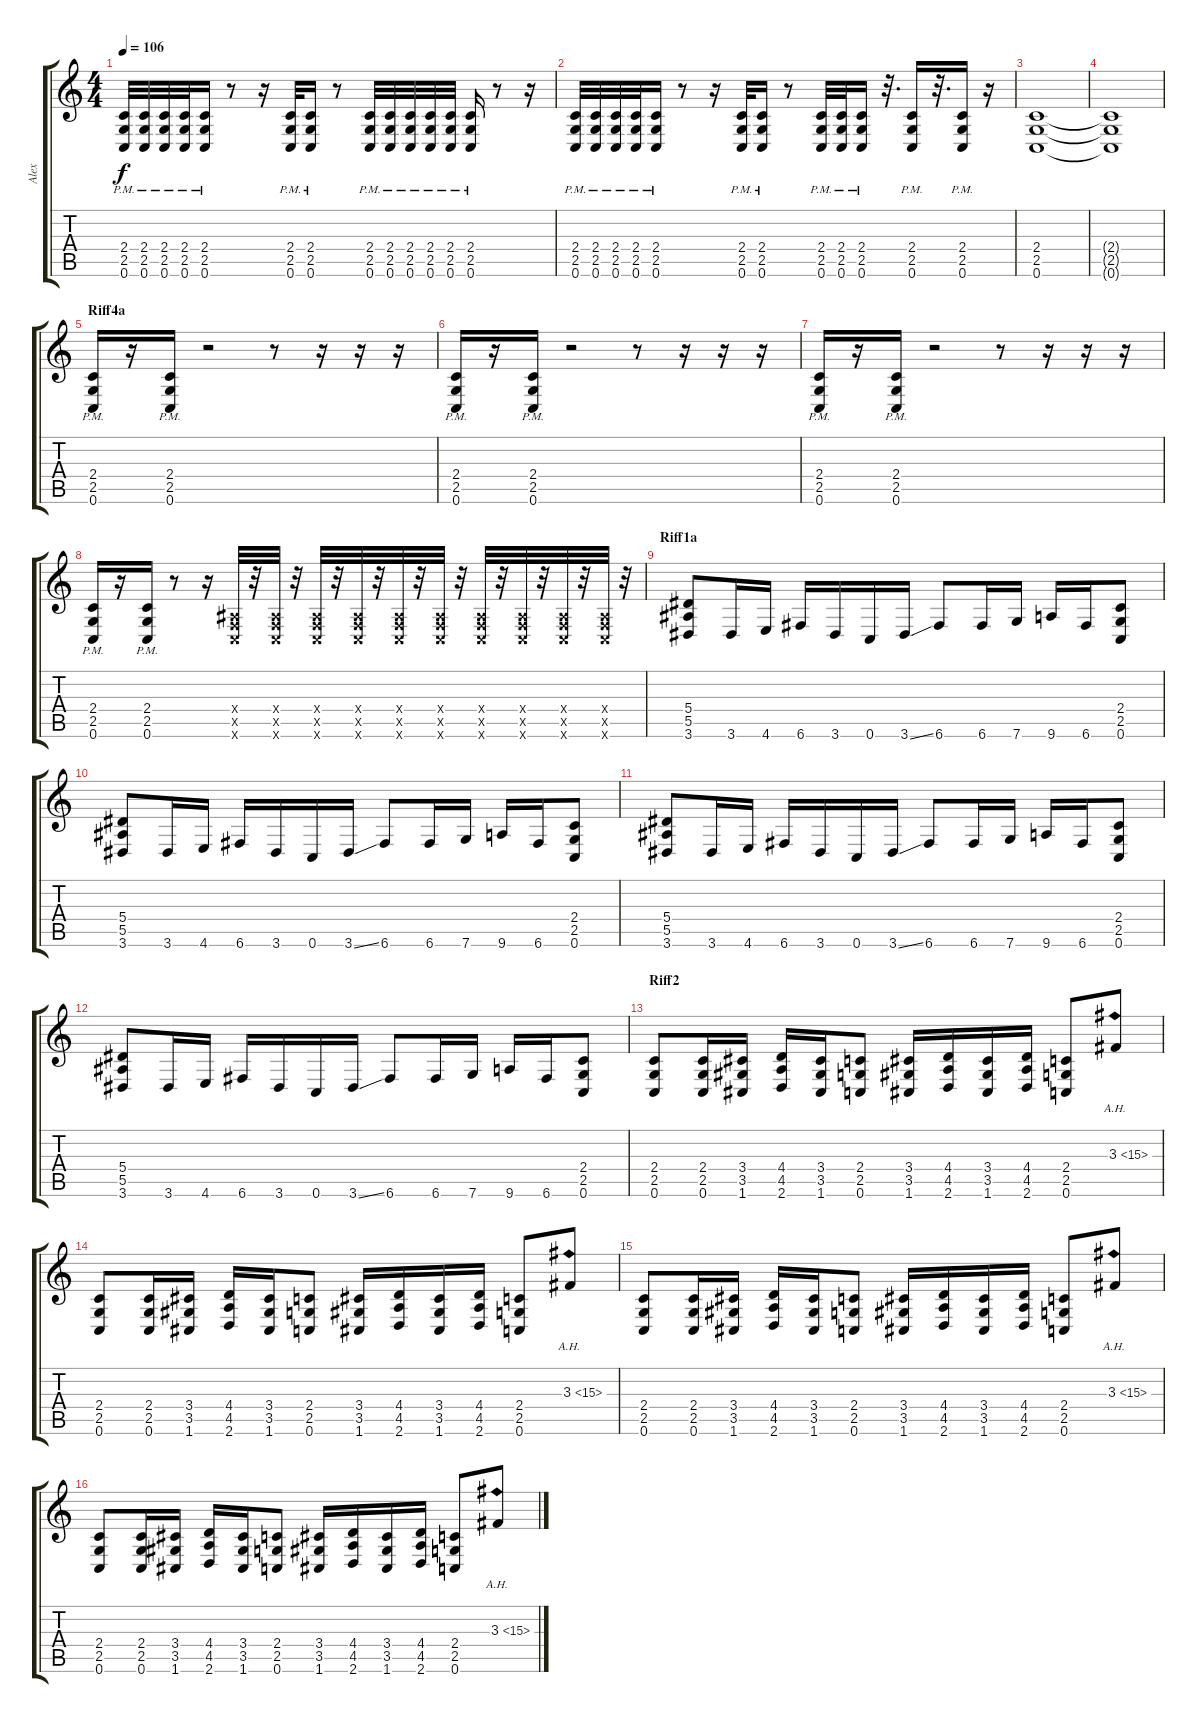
\track ("Alex" "Alex") {instrument overdrivenguitar}
\staff {score tabs}
\tuning (C4 G3 Eb3 Bb2 F2 C2) {hide}
\ts (4 4)
\tempo 106
\clef g2
\ks c
(2.4{pm} 2.5 0.6).32{dy f} (2.4{pm} 2.5 0.6).32 (2.4{pm} 2.5 0.6).32 (2.4{pm} 2.5 0.6).32 (2.4{pm} 2.5 0.6).16 r.8 r.16 (2.4{pm} 2.5 0.6).32 (2.4{pm} 2.5 0.6).16 r.8 (2.4{pm} 2.5 0.6).32 (2.4{pm} 2.5 0.6).32 (2.4{pm} 2.5 0.6).32 (2.4{pm} 2.5 0.6).32 (2.4{pm} 2.5 0.6).32 (2.4{pm} 2.5 0.6).16 r.8 r.16 |
(2.4{pm} 2.5 0.6).32 (2.4{pm} 2.5 0.6).32 (2.4{pm} 2.5 0.6).32 (2.4{pm} 2.5 0.6).32 (2.4{pm} 2.5 0.6).16 r.8 r.16 (2.4{pm} 2.5 0.6).32 (2.4{pm} 2.5 0.6).16 r.8 (2.4{pm} 2.5 0.6).32 (2.4{pm} 2.5 0.6).32 (2.4{pm} 2.5 0.6).16 r.32{d} (2.4{pm} 2.5 0.6).16 r.32{d} (2.4{pm} 2.5 0.6).16 r.16 |
(2.4 2.5 0.6).1 |
(2.4{t} 2.5{t} 0.6{t}).1 |
\section ("" "Riff4a")
(2.4 2.5{pm} 0.6).16 r.16 (2.4 2.5{pm} 0.6).16 r.2 r.8 r.16 r.16 r.16 |
(2.4 2.5{pm} 0.6).16 r.16 (2.4 2.5{pm} 0.6).16 r.2 r.8 r.16 r.16 r.16 |
(2.4 2.5{pm} 0.6).16 r.16 (2.4 2.5{pm} 0.6).16 r.2 r.8 r.16 r.16 r.16 |
(2.4 2.5{pm} 0.6).16 r.16 (2.4 2.5{pm} 0.6).16 r.8 r.16 (0.4{x} 0.5{x} 0.6{x}).32 r.32 (0.4{x} 0.5{x} 0.6{x}).32 r.32 (0.4{x} 0.5{x} 0.6{x}).32 r.32 (0.4{x} 0.5{x} 0.6{x}).32 r.32 (0.4{x} 0.5{x} 0.6{x}).32 r.32 (0.4{x} 0.5{x} 0.6{x}).32 r.32 (0.4{x} 0.5{x} 0.6{x}).32 r.32 (0.4{x} 0.5{x} 0.6{x}).32 r.32 (0.4{x} 0.5{x} 0.6{x}).32 r.32 (0.4{x} 0.5{x} 0.6{x}).32 r.32 |
\section ("" "Riff1a")
(5.4 5.5 3.6).8 3.6.16 4.6.16 6.6.16 3.6.16 0.6.16 3.6{ss}.16 6.6.8 6.6.16 7.6.16 9.6.16 6.6.16 (2.4 2.5 0.6).8 |
(5.4 5.5 3.6).8 3.6.16 4.6.16 6.6.16 3.6.16 0.6.16 3.6{ss}.16 6.6.8 6.6.16 7.6.16 9.6.16 6.6.16 (2.4 2.5 0.6).8 |
(5.4 5.5 3.6).8 3.6.16 4.6.16 6.6.16 3.6.16 0.6.16 3.6{ss}.16 6.6.8 6.6.16 7.6.16 9.6.16 6.6.16 (2.4 2.5 0.6).8 |
(5.4 5.5 3.6).8 3.6.16 4.6.16 6.6.16 3.6.16 0.6.16 3.6{ss}.16 6.6.8 6.6.16 7.6.16 9.6.16 6.6.16 (2.4 2.5 0.6).8 |
\section ("" "Riff2")
(2.4 2.5 0.6).8 (2.4 2.5 0.6).16 (3.4 3.5 1.6).16 (4.4 4.5 2.6).16 (3.4 3.5 1.6).16 (2.4 2.5 0.6).8 (3.4 3.5 1.6).16 (4.4 4.5 2.6).16 (3.4 3.5 1.6).16 (4.4 4.5 2.6).16 (2.4 2.5 0.6).8 3.3{ah 12}.8 |
(2.4 2.5 0.6).8 (2.4 2.5 0.6).16 (3.4 3.5 1.6).16 (4.4 4.5 2.6).16 (3.4 3.5 1.6).16 (2.4 2.5 0.6).8 (3.4 3.5 1.6).16 (4.4 4.5 2.6).16 (3.4 3.5 1.6).16 (4.4 4.5 2.6).16 (2.4 2.5 0.6).8 3.3{ah 12}.8 |
(2.4 2.5 0.6).8 (2.4 2.5 0.6).16 (3.4 3.5 1.6).16 (4.4 4.5 2.6).16 (3.4 3.5 1.6).16 (2.4 2.5 0.6).8 (3.4 3.5 1.6).16 (4.4 4.5 2.6).16 (3.4 3.5 1.6).16 (4.4 4.5 2.6).16 (2.4 2.5 0.6).8 3.3{ah 12}.8 |
(2.4 2.5 0.6).8 (2.4 2.5 0.6).16 (3.4 3.5 1.6).16 (4.4 4.5 2.6).16 (3.4 3.5 1.6).16 (2.4 2.5 0.6).8 (3.4 3.5 1.6).16 (4.4 4.5 2.6).16 (3.4 3.5 1.6).16 (4.4 4.5 2.6).16 (2.4 2.5 0.6).8 3.3{ah 12}.8
